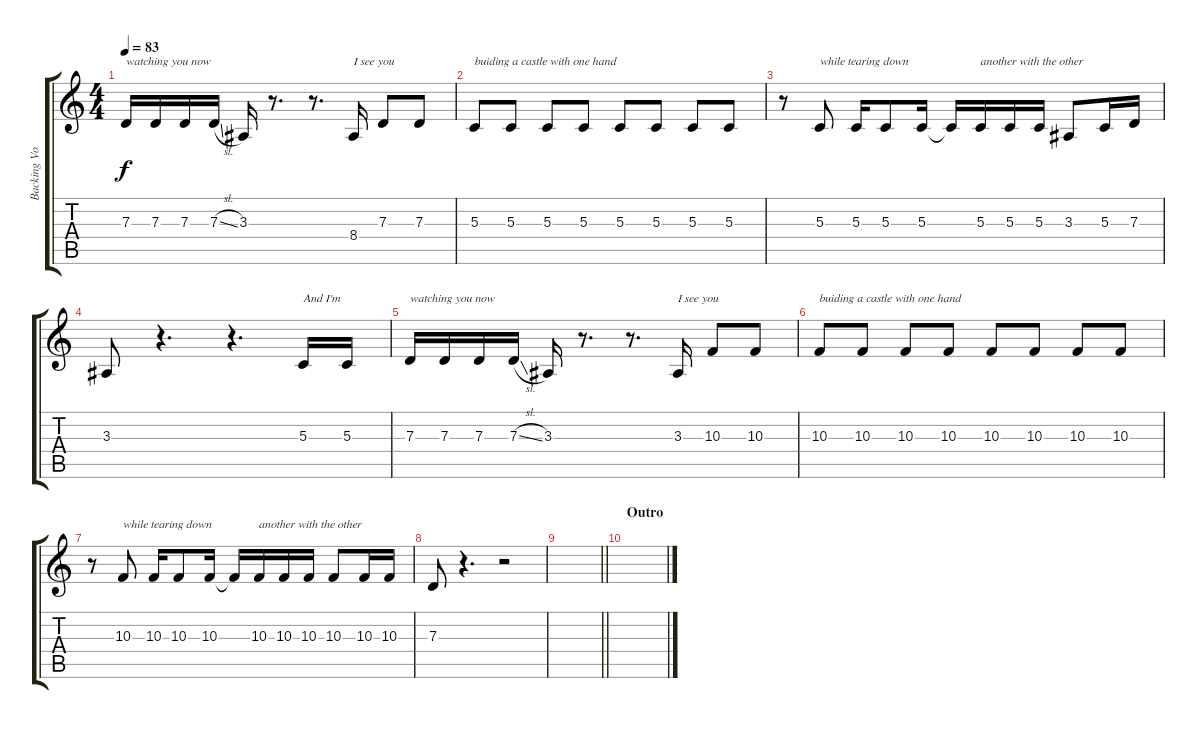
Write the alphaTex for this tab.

\track ("Backing Vocals (Erlend)" "Backing Vo") {instrument piccolo}
\staff {score tabs}
\tuning (E4 B3 G3 D3 A2 E2) {hide}
\ts (4 4)
\tempo 83
\clef g2
\ks c
7.3.16{txt "watching you now" dy f} 7.3.16 7.3.16 7.3{sl}.16 3.3.16 r.8{d} r.8{d} 8.4.16{txt "I see you"} 7.3.8 7.3.8 |
5.3.8{txt "buiding a castle with one hand"} 5.3.8 5.3.8 5.3.8 5.3.8 5.3.8 5.3.8 5.3.8 |
r.8 5.3.8{txt "while tearing down"} 5.3.16 5.3.8 5.3.16 5.3{t}.16 5.3.16{txt "another with the other"} 5.3.16 5.3.16 3.3.8 5.3.16 7.3.16 |
3.3.8 r.4{d} r.4{d} 5.3.16{txt "And I'm"} 5.3.16 |
7.3.16{txt "watching you now"} 7.3.16 7.3.16 7.3{sl}.16 3.3.16 r.8{d} r.8{d} 3.3.16{txt "I see you"} 10.3.8 10.3.8 |
10.3.8{txt "buiding a castle with one hand"} 10.3.8 10.3.8 10.3.8 10.3.8 10.3.8 10.3.8 10.3.8 |
r.8 10.3.8{txt "while tearing down"} 10.3.16 10.3.8 10.3.16 10.3{t}.16 10.3.16{txt "another with the other"} 10.3.16 10.3.16 10.3.8 10.3.16 10.3.16 |
7.3.8 r.4{d} r.2 |
\barLineRight lightlight
|
\section ("" "Outro")
